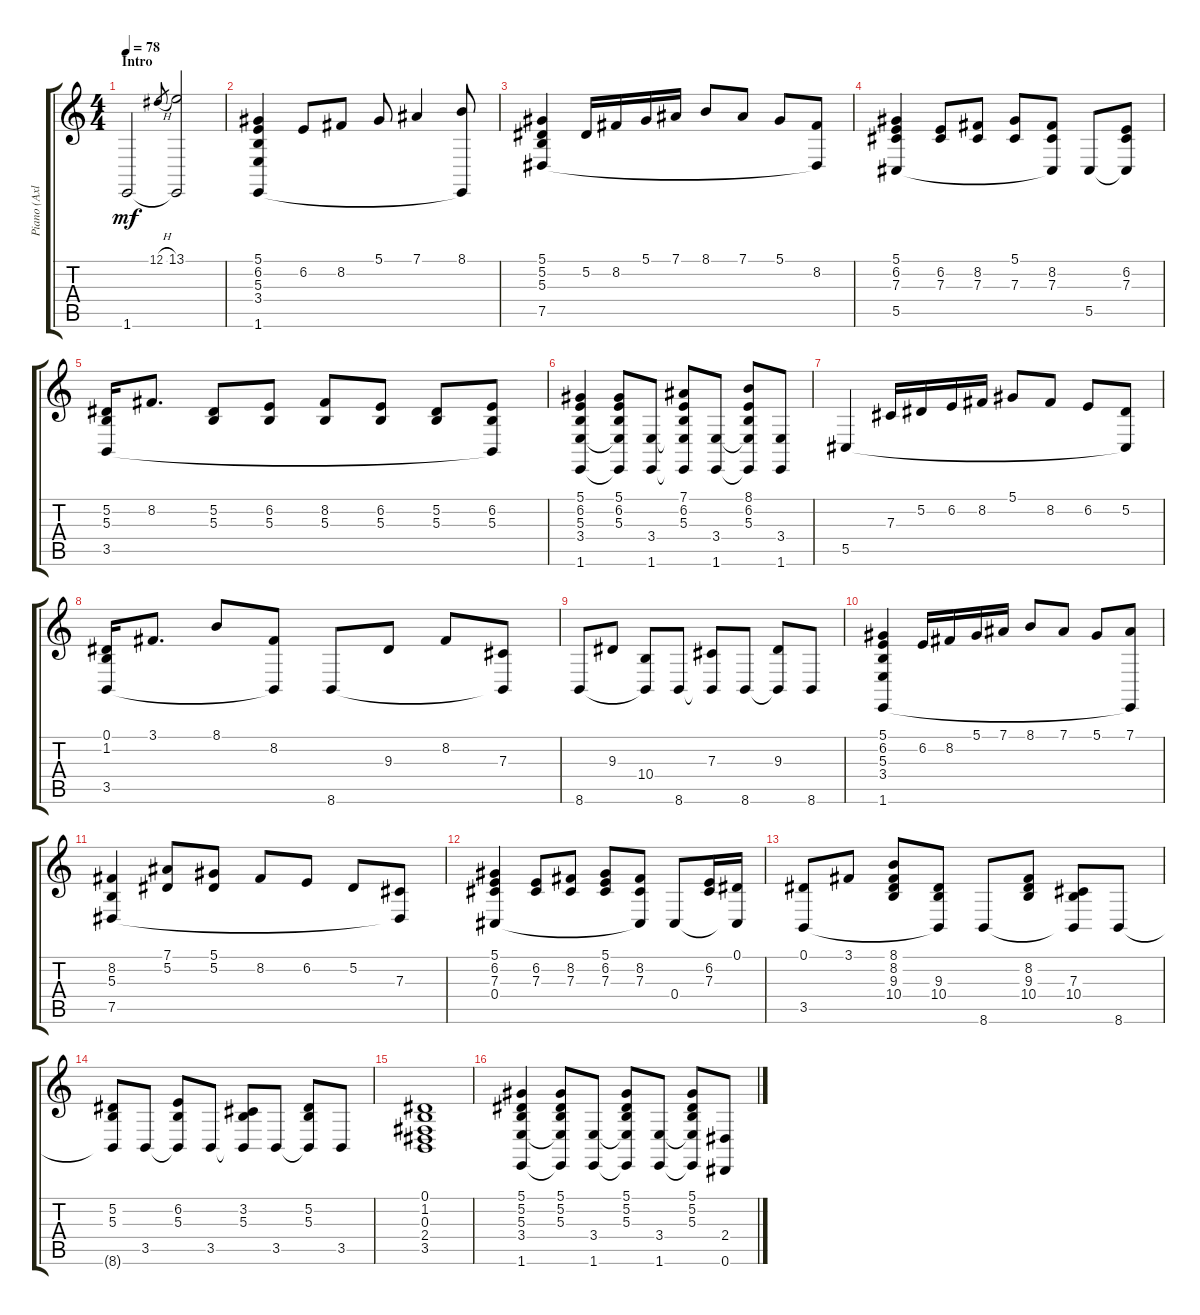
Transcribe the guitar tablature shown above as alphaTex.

\track ("Piano (Axl)" "Piano (Axl") {instrument acousticgrandpiano}
\staff {score tabs}
\tuning (Eb4 Bb3 Gb3 Db3 Ab2 Eb2) {hide}
\ts (4 4)
\section ("" "Intro")
\tempo 78
\clef g2
\ks c
1.6.2{dy mf instrument acousticgrandpiano} 12.1{h}.8{gr} (13.1 1.6{t}).2 |
(5.1 6.2 5.3 3.4 1.6).4 6.2.8 8.2.8 5.1.8 7.1.4 (8.1 1.6{t}).8 |
(5.1 5.2 5.3 7.5).4 5.2.16 8.2.16 5.1.16 7.1.16 8.1.8 7.1.8 5.1.8 (8.2 7.5{t}).8 |
(5.1 6.2 7.3 5.5).4 (6.2 7.3).8 (8.2 7.3).8 (5.1 7.3).8 (8.2 7.3 5.5{t}).8 5.5.8 (6.2 7.3 5.5{t}).8 |
(5.2 5.3 3.5).16 8.2.8{d} (5.2 5.3).8 (6.2 5.3).8 (8.2 5.3).8 (6.2 5.3).8 (5.2 5.3).8 (6.2 5.3 3.5{t}).8 |
(5.1 6.2 5.3 3.4 1.6).4 (5.1 6.2 5.3 3.4{t} 1.6{t}).8 (3.4 1.6).8 (7.1 6.2 5.3 3.4{t} 1.6{t}).8 (3.4 1.6).8 (8.1 6.2 5.3 3.4{t} 1.6{t}).8 (3.4 1.6).8 |
5.5.4 7.3.16 5.2.16 6.2.16 8.2.16 5.1.8 8.2.8 6.2.8 (5.2 5.5{t}).8 |
(0.1 1.2 3.5).16 3.1.8{d} 8.1.8 (8.2 3.5{t}).8 8.6.8 9.3.8 8.2.8 (7.3 8.6{t}).8 |
8.6.8 9.3.8 (10.4 8.6{t}).8 8.6.8 (7.3 8.6{t}).8 8.6.8 (9.3 8.6{t}).8 8.6.8 |
(5.1 6.2 5.3 3.4 1.6).4 6.2.16 8.2.16 5.1.16 7.1.16 8.1.8 7.1.8 5.1.8 (7.1 1.6{t}).8 |
(8.2 5.3 7.5).4 (7.1 5.2).8 (5.1 5.2).8 8.2.8 6.2.8 5.2.8 (7.3 7.5{t}).8 |
(5.1 6.2 7.3 0.4).4 (6.2 7.3).8 (8.2 7.3).8 (5.1 6.2 7.3).8 (8.2 7.3 0.4{t}).8 0.4.8 (6.2 7.3).16 (0.1 0.4{t}).16 |
(0.1 3.5).8 3.1.8 (8.1 8.2 9.3 10.4).8 (9.3 10.4 3.5{t}).8 8.6.8 (8.2 9.3 10.4).8 (7.3 10.4 8.6{t}).8 8.6.8 |
(5.2 5.3 8.6{t}).8 3.5.8 (6.2 5.3 3.5{t}).8 3.5.8 (3.2 5.3 3.5{t}).8 3.5.8 (5.2 5.3 3.5{t}).8 3.5.8 |
(0.1 1.2 0.3 2.4 3.5).1 |
(5.1 5.2 5.3 3.4 1.6).4 (5.1 5.2 5.3 3.4{t} 1.6{t}).8 (3.4 1.6).8 (5.1 5.2 5.3 3.4{t} 1.6{t}).8 (3.4 1.6).8 (5.1 5.2 5.3 3.4{t} 1.6{t}).8 (2.4 0.6).8
